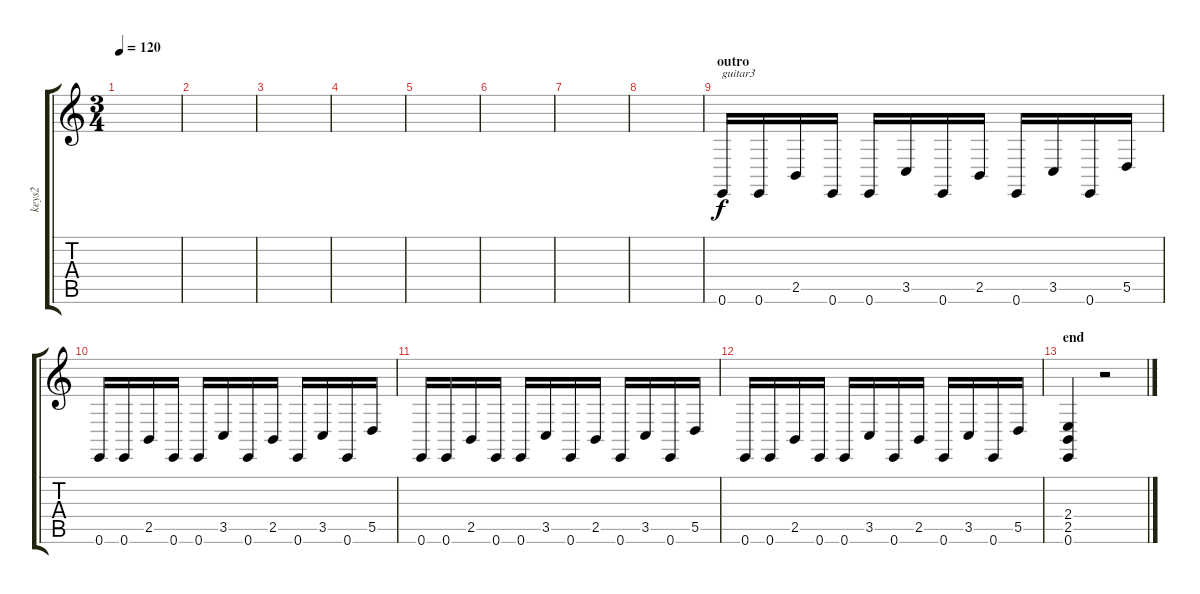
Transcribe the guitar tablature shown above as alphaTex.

\track ("keys2" "keys2") {instrument flute}
\staff {score tabs}
\tuning (E4 B3 G3 D3 A2 E2) {hide}
\ts (3 4)
\tempo 120
\clef g2
\ks c
|
|
|
|
|
|
|
|
\section ("" "outro")
0.6.16{txt "guitar3" instrument distortionguitar} 0.6.16 2.5.16 0.6.16 0.6.16 3.5.16 0.6.16 2.5.16 0.6.16 3.5.16 0.6.16 5.5.16 |
0.6.16 0.6.16 2.5.16 0.6.16 0.6.16 3.5.16 0.6.16 2.5.16 0.6.16 3.5.16 0.6.16 5.5.16 |
0.6.16 0.6.16 2.5.16 0.6.16 0.6.16 3.5.16 0.6.16 2.5.16 0.6.16 3.5.16 0.6.16 5.5.16 |
0.6.16 0.6.16 2.5.16 0.6.16 0.6.16 3.5.16 0.6.16 2.5.16 0.6.16 3.5.16 0.6.16 5.5.16 |
\section ("" "end")
(2.4 2.5 0.6).4 r.2
